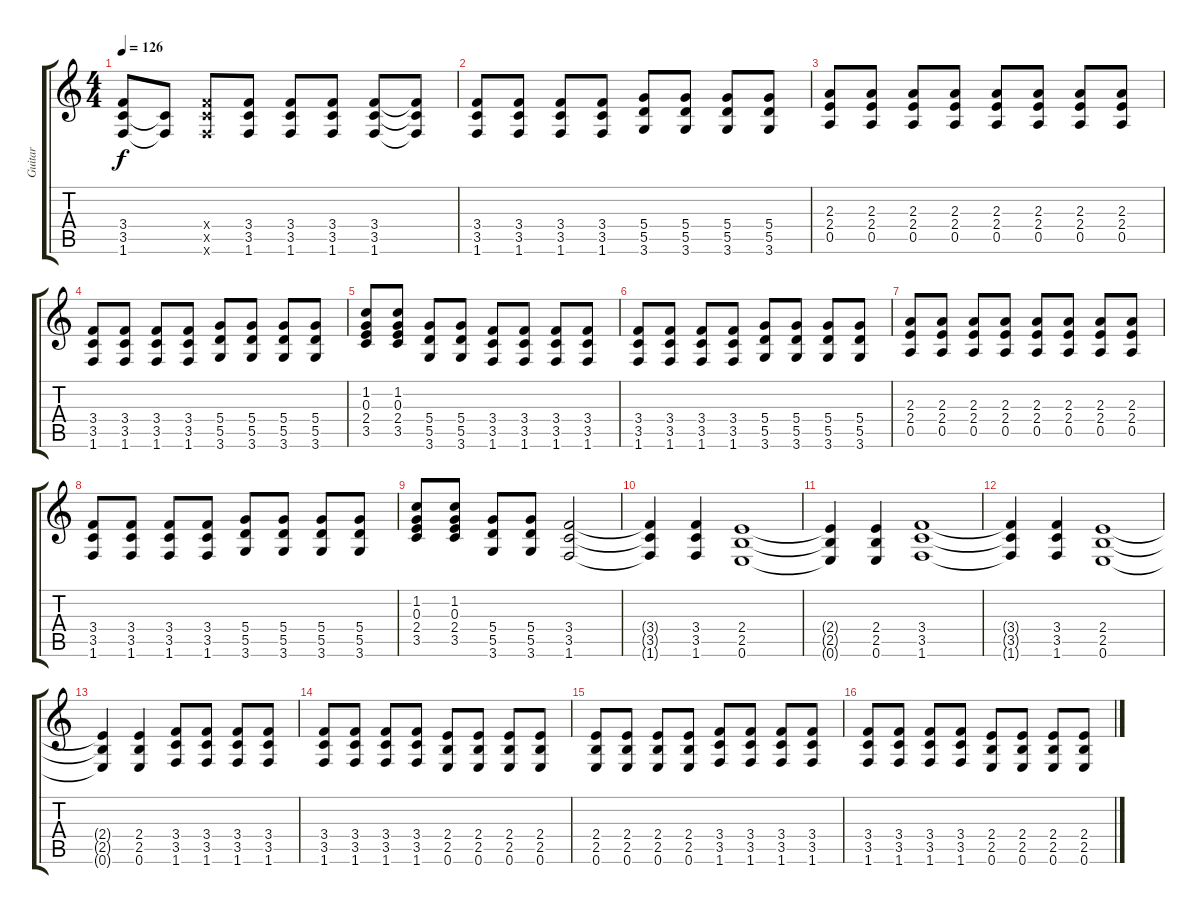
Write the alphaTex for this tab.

\track ("Guitar " "Guitar ") {instrument acousticguitarnylon}
\staff {score tabs}
\tuning (E4 B3 G3 D3 A2 E2) {hide}
\ts (4 4)
\tempo 126
\clef g2
\ks c
(3.4 3.5 1.6).8{dy f} (3.5{t} 1.6{t}).8 (3.4{x} 3.5{x} 1.6{x}).8 (3.4 3.5 1.6).8 (3.4 3.5 1.6).8 (3.4 3.5 1.6).8 (3.4 3.5 1.6).8 (3.4{t} 3.5{t} 1.6{t}).8 |
(3.4 3.5 1.6).8 (3.4 3.5 1.6).8 (3.4 3.5 1.6).8 (3.4 3.5 1.6).8 (5.4 5.5 3.6).8 (5.4 5.5 3.6).8 (5.4 5.5 3.6).8 (5.4 5.5 3.6).8 |
(2.3 2.4 0.5).8 (2.3 2.4 0.5).8 (2.3 2.4 0.5).8 (2.3 2.4 0.5).8 (2.3 2.4 0.5).8 (2.3 2.4 0.5).8 (2.3 2.4 0.5).8 (2.3 2.4 0.5).8 |
(3.4 3.5 1.6).8 (3.4 3.5 1.6).8 (3.4 3.5 1.6).8 (3.4 3.5 1.6).8 (5.4 5.5 3.6).8 (5.4 5.5 3.6).8 (5.4 5.5 3.6).8 (5.4 5.5 3.6).8 |
(1.2 0.3 2.4 3.5).8 (1.2 0.3 2.4 3.5).8 (5.4 5.5 3.6).8 (5.4 5.5 3.6).8 (3.4 3.5 1.6).8 (3.4 3.5 1.6).8 (3.4 3.5 1.6).8 (3.4 3.5 1.6).8 |
(3.4 3.5 1.6).8 (3.4 3.5 1.6).8 (3.4 3.5 1.6).8 (3.4 3.5 1.6).8 (5.4 5.5 3.6).8 (5.4 5.5 3.6).8 (5.4 5.5 3.6).8 (5.4 5.5 3.6).8 |
(2.3 2.4 0.5).8 (2.3 2.4 0.5).8 (2.3 2.4 0.5).8 (2.3 2.4 0.5).8 (2.3 2.4 0.5).8 (2.3 2.4 0.5).8 (2.3 2.4 0.5).8 (2.3 2.4 0.5).8 |
(3.4 3.5 1.6).8 (3.4 3.5 1.6).8 (3.4 3.5 1.6).8 (3.4 3.5 1.6).8 (5.4 5.5 3.6).8 (5.4 5.5 3.6).8 (5.4 5.5 3.6).8 (5.4 5.5 3.6).8 |
(1.2 0.3 2.4 3.5).8 (1.2 0.3 2.4 3.5).8 (5.4 5.5 3.6).8 (5.4 5.5 3.6).8 (3.4 3.5 1.6).2 |
(3.4{t} 3.5{t} 1.6{t}).4 (3.4 3.5 1.6).4 (2.4 2.5 0.6).1 |
(2.4{t} 2.5{t} 0.6{t}).4 (2.4 2.5 0.6).4 (3.4 3.5 1.6).1 |
(3.4{t} 3.5{t} 1.6{t}).4 (3.4 3.5 1.6).4 (2.4 2.5 0.6).1 |
(2.4{t} 2.5{t} 0.6{t}).4 (2.4 2.5 0.6).4 (3.4 3.5 1.6).8 (3.4 3.5 1.6).8 (3.4 3.5 1.6).8 (3.4 3.5 1.6).8 |
(3.4 3.5 1.6).8 (3.4 3.5 1.6).8 (3.4 3.5 1.6).8 (3.4 3.5 1.6).8 (2.4 2.5 0.6).8 (2.4 2.5 0.6).8 (2.4 2.5 0.6).8 (2.4 2.5 0.6).8 |
(2.4 2.5 0.6).8 (2.4 2.5 0.6).8 (2.4 2.5 0.6).8 (2.4 2.5 0.6).8 (3.4 3.5 1.6).8 (3.4 3.5 1.6).8 (3.4 3.5 1.6).8 (3.4 3.5 1.6).8 |
(3.4 3.5 1.6).8 (3.4 3.5 1.6).8 (3.4 3.5 1.6).8 (3.4 3.5 1.6).8 (2.4 2.5 0.6).8 (2.4 2.5 0.6).8 (2.4 2.5 0.6).8 (2.4 2.5 0.6).8
